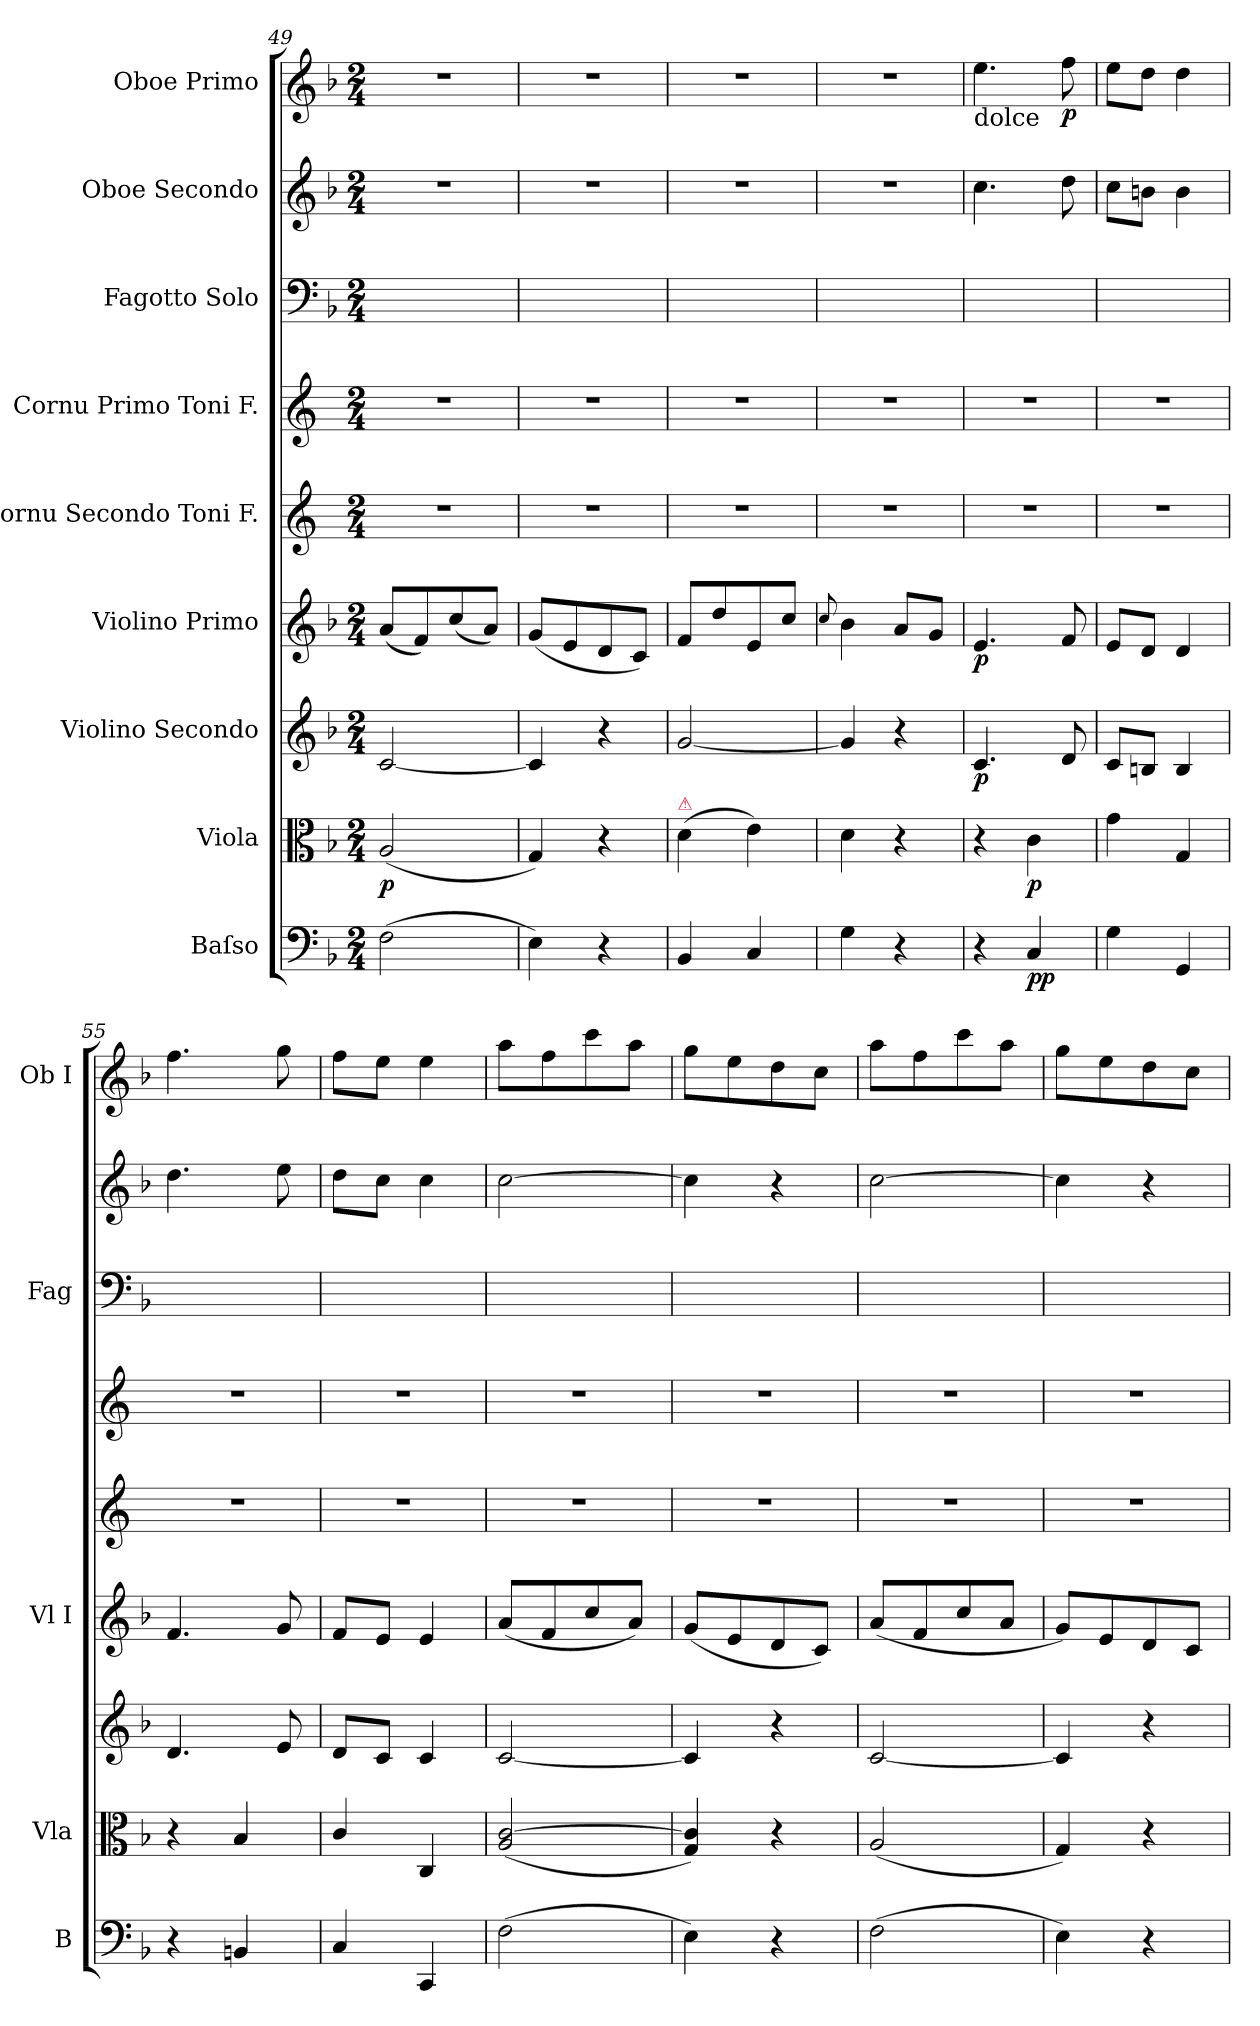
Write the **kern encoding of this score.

**kern	**dynam	**kern	**dynam	**kern	**dynam	**kern	**dynam	**kern	**kern	**kern	**kern	**dynam	**kern	**dynam
*part9	*part9	*part8	*part8	*part7	*part7	*part6	*part6	*part5	*part4	*part3	*part2	*part2	*part1	*part1
*staff9	*staff9	*staff8	*staff8	*staff7	*staff7	*staff6	*staff6	*staff5	*staff4	*staff3	*staff2	*staff2	*staff1	*staff1
*I"Baſso	*	*I"Viola	*	*I"Violino Secondo	*	*I"Violino Primo	*	*I"Cornu Secondo Toni F.	*I"Cornu Primo Toni F.	*I"Fagotto Solo	*I"Oboe Secondo	*	*I"Oboe Primo	*
*I'B	*	*I'Vla	*	*	*	*I'Vl I	*	*	*	*I'Fag	*	*	*I'Ob I	*
*clefF4	*	*clefC3	*	*clefG2	*	*clefG2	*	*clefG2	*clefG2	*clefF4	*clefG2	*	*clefG2	*
*	*	*	*	*	*	*	*	*ITrd4c7	*ITrd4c7	*	*	*	*	*
*k[b-]	*	*k[b-]	*	*k[b-]	*	*k[b-]	*	*k[b-]	*k[b-]	*k[b-]	*k[b-]	*	*k[b-]	*
*F:	*	*F:	*	*F:	*	*F:	*	*	*	*F:	*F:	*	*F:	*
*M2/4	*	*M2/4	*	*M2/4	*	*M2/4	*	*M2/4	*M2/4	*M2/4	*M2/4	*	*M2/4	*
=49	=49	=49	=49	=49	=49	=49	=49	=49	=49	=49	=49	=49	=49	=49
(2F\	.	(2A/	p	[2c/	.	(8a/L	.	2r	2r	2ryy	2r	.	2r	.
.	.	.	.	.	.	8f/)	.	.	.	.	.	.	.	.
.	.	.	.	.	.	(8cc/	.	.	.	.	.	.	.	.
.	.	.	.	.	.	8a/J)	.	.	.	.	.	.	.	.
=50	=50	=50	=50	=50	=50	=50	=50	=50	=50	=50	=50	=50	=50	=50
4E\)	.	4G/)	.	4c/]	.	(8g/L	.	2r	2r	2ryy	2r	.	2r	.
.	.	.	.	.	.	8e/	.	.	.	.	.	.	.	.
4r	.	4r	.	4r	.	8d/	.	.	.	.	.	.	.	.
.	.	.	.	.	.	8c/J)	.	.	.	.	.	.	.	.
=51	=51	=51	=51	=51	=51	=51	=51	=51	=51	=51	=51	=51	=51	=51
!	!	!LO:TX:a:color=crimson:t=⚠	!	!	!	!	!	!	!	!	!	!	!	!
4BB-/	.	(4d\	.	[2g/	.	8f/L	.	2r	2r	2ryy	2r	.	2r	.
.	.	.	.	.	.	8dd/	.	.	.	.	.	.	.	.
4C/	.	4e\)	.	.	.	8e/	.	.	.	.	.	.	.	.
.	.	.	.	.	.	8cc/J	.	.	.	.	.	.	.	.
=52	=52	=52	=52	=52	=52	=52	=52	=52	=52	=52	=52	=52	=52	=52
.	.	.	.	.	.	8qqcc/	.	.	.	.	.	.	.	.
4G\	.	4d\	.	4g/]	.	4b-\	.	2r	2r	2ryy	2r	.	2r	.
4r	.	4r	.	4r	.	8a/L	.	.	.	.	.	.	.	.
.	.	.	.	.	.	8g/J	.	.	.	.	.	.	.	.
=53	=53	=53	=53	=53	=53	=53	=53	=53	=53	=53	=53	=53	=53	=53
!	!	!	!	!	!	!	!	!	!	!	!	!	!LO:TX:b:t=dolce	!
4r	.	4r	.	4.c/	p	4.e/	p	2r	2r	2ryy	4.cc\	.	4.ee\	.
4C/	pp	4c\	p	.	.	.	.	.	.	.	.	.	.	.
!	!	!	!	!	!	!	!	!	!	!	!	!LO:DY:b	!	!LO:DY:b
.	.	.	.	8d/	.	8f/	.	.	.	.	8dd\	p&colon;	8ff\	p.
=54	=54	=54	=54	=54	=54	=54	=54	=54	=54	=54	=54	=54	=54	=54
4G\	.	4g\	.	8c/L	.	8e/L	.	2r	2r	2ryy	8cc\L	.	8ee\L	.
.	.	.	.	8Bn/J	.	8d/J	.	.	.	.	8bn\J	.	8dd\J	.
4GG/	.	4G/	.	4B/	.	4d/	.	.	.	.	4b\	.	4dd\	.
=55	=55	=55	=55	=55	=55	=55	=55	=55	=55	=55	=55	=55	=55	=55
4r	.	4r	.	4.d/	.	4.f/	.	2r	2r	2ryy	4.dd\	.	4.ff\	.
4BBn/	.	4B-/	.	.	.	.	.	.	.	.	.	.	.	.
.	.	.	.	8e/	.	8g/	.	.	.	.	8ee\	.	8gg\	.
=56	=56	=56	=56	=56	=56	=56	=56	=56	=56	=56	=56	=56	=56	=56
4C/	.	4c/	.	8d/L	.	8f/L	.	2r	2r	2ryy	8dd\L	.	8ff\L	.
.	.	.	.	8c/J	.	8e/J	.	.	.	.	8cc\J	.	8ee\J	.
4CC/	.	4C/	.	4c/	.	4e/	.	.	.	.	4cc\	.	4ee\	.
=57	=57	=57	=57	=57	=57	=57	=57	=57	=57	=57	=57	=57	=57	=57
(2F\	.	(2A/ [2c/	.	[2c/	.	(8a/L	.	2r	2r	2ryy	[2cc\	.	8aa\L	.
.	.	.	.	.	.	8f/	.	.	.	.	.	.	8ff\	.
.	.	.	.	.	.	8cc/	.	.	.	.	.	.	8ccc\	.
.	.	.	.	.	.	8a/J)	.	.	.	.	.	.	8aa\J	.
=58	=58	=58	=58	=58	=58	=58	=58	=58	=58	=58	=58	=58	=58	=58
4E\)	.	4G/ 4c]/)	.	4c/]	.	(8g/L	.	2r	2r	2ryy	4cc\]	.	8gg\L	.
.	.	.	.	.	.	8e/	.	.	.	.	.	.	8ee\	.
4r	.	4r	.	4r	.	8d/	.	.	.	.	4r	.	8dd\	.
.	.	.	.	.	.	8c/J)	.	.	.	.	.	.	8cc\J	.
=59	=59	=59	=59	=59	=59	=59	=59	=59	=59	=59	=59	=59	=59	=59
(<2F\	.	(2A/	.	[2c/	.	(8a/L	.	2r	2r	2ryy	[2cc\	.	8aa\L	.
.	.	.	.	.	.	8f/	.	.	.	.	.	.	8ff\	.
.	.	.	.	.	.	8cc/	.	.	.	.	.	.	8ccc\	.
.	.	.	.	.	.	8a/J	.	.	.	.	.	.	8aa\J	.
=60	=60	=60	=60	=60	=60	=60	=60	=60	=60	=60	=60	=60	=60	=60
4E\)	.	4G/)	.	4c/]	.	8g/L)	.	2r	2r	2ryy	4cc\]	.	8gg\L	.
.	.	.	.	.	.	8e/	.	.	.	.	.	.	8ee\	.
4r	.	4r	.	4r	.	8d/	.	.	.	.	4r	.	8dd\	.
.	.	.	.	.	.	8c/J	.	.	.	.	.	.	8cc\J	.
=	=	=	=	=	=	=	=	=	=	=	=	=	=	=
*-	*-	*-	*-	*-	*-	*-	*-	*-	*-	*-	*-	*-	*-	*-
